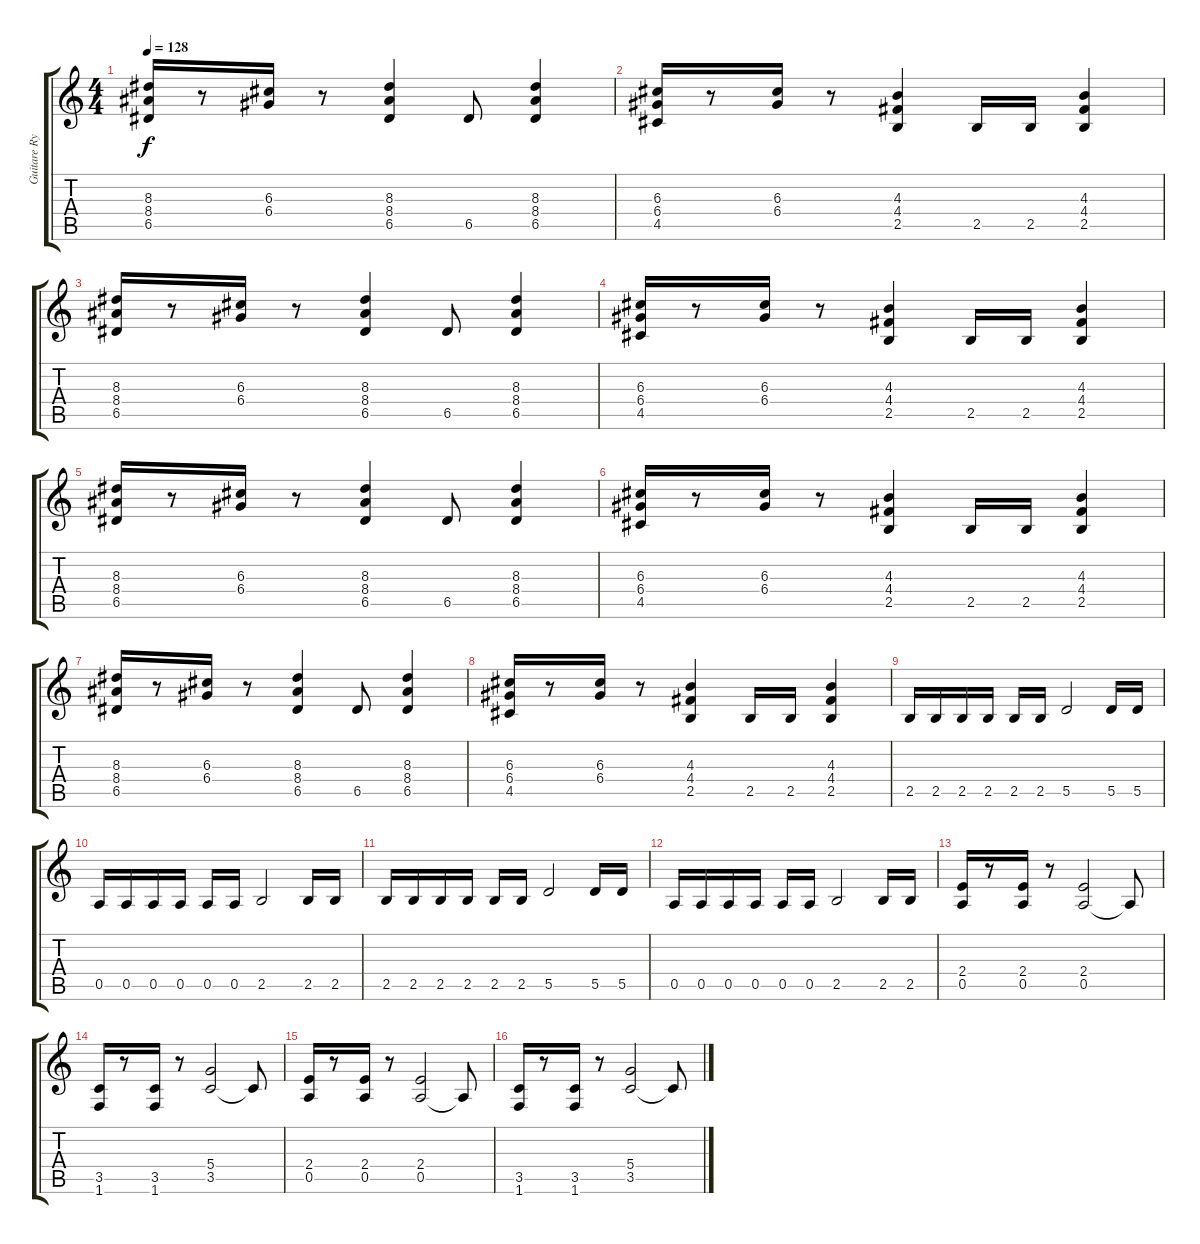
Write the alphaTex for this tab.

\track ("Guitare Rythmique" "Guitare Ry") {instrument overdrivenguitar}
\staff {score tabs}
\tuning (E4 B3 G3 D3 A2 E2) {hide}
\ts (4 4)
\tempo 128
\clef g2
\ks c
(8.3 8.4 6.5).16{dy f} r.8 (6.3 6.4).16 r.8 (8.3 8.4 6.5).4 6.5.8 (8.3 8.4 6.5).4 |
(6.3 6.4 4.5).16 r.8 (6.3 6.4).16 r.8 (4.3 4.4 2.5).4 2.5.16 2.5.16 (4.3 4.4 2.5).4 |
(8.3 8.4 6.5).16 r.8 (6.3 6.4).16 r.8 (8.3 8.4 6.5).4 6.5.8 (8.3 8.4 6.5).4 |
(6.3 6.4 4.5).16 r.8 (6.3 6.4).16 r.8 (4.3 4.4 2.5).4 2.5.16 2.5.16 (4.3 4.4 2.5).4 |
(8.3 8.4 6.5).16 r.8 (6.3 6.4).16 r.8 (8.3 8.4 6.5).4 6.5.8 (8.3 8.4 6.5).4 |
(6.3 6.4 4.5).16 r.8 (6.3 6.4).16 r.8 (4.3 4.4 2.5).4 2.5.16 2.5.16 (4.3 4.4 2.5).4 |
(8.3 8.4 6.5).16 r.8 (6.3 6.4).16 r.8 (8.3 8.4 6.5).4 6.5.8 (8.3 8.4 6.5).4 |
(6.3 6.4 4.5).16 r.8 (6.3 6.4).16 r.8 (4.3 4.4 2.5).4 2.5.16 2.5.16 (4.3 4.4 2.5).4 |
2.5.16 2.5.16 2.5.16 2.5.16 2.5.16 2.5.16 5.5.2 5.5.16 5.5.16 |
0.5.16 0.5.16 0.5.16 0.5.16 0.5.16 0.5.16 2.5.2 2.5.16 2.5.16 |
2.5.16 2.5.16 2.5.16 2.5.16 2.5.16 2.5.16 5.5.2 5.5.16 5.5.16 |
0.5.16 0.5.16 0.5.16 0.5.16 0.5.16 0.5.16 2.5.2 2.5.16 2.5.16 |
(2.4 0.5).16 r.8 (2.4 0.5).16 r.8 (2.4 0.5).2 0.5{t}.8 |
(3.5 1.6).16 r.8 (3.5 1.6).16 r.8 (5.4 3.5).2 3.5{t}.8 |
(2.4 0.5).16 r.8 (2.4 0.5).16 r.8 (2.4 0.5).2 0.5{t}.8 |
(3.5 1.6).16 r.8 (3.5 1.6).16 r.8 (5.4 3.5).2 3.5{t}.8
